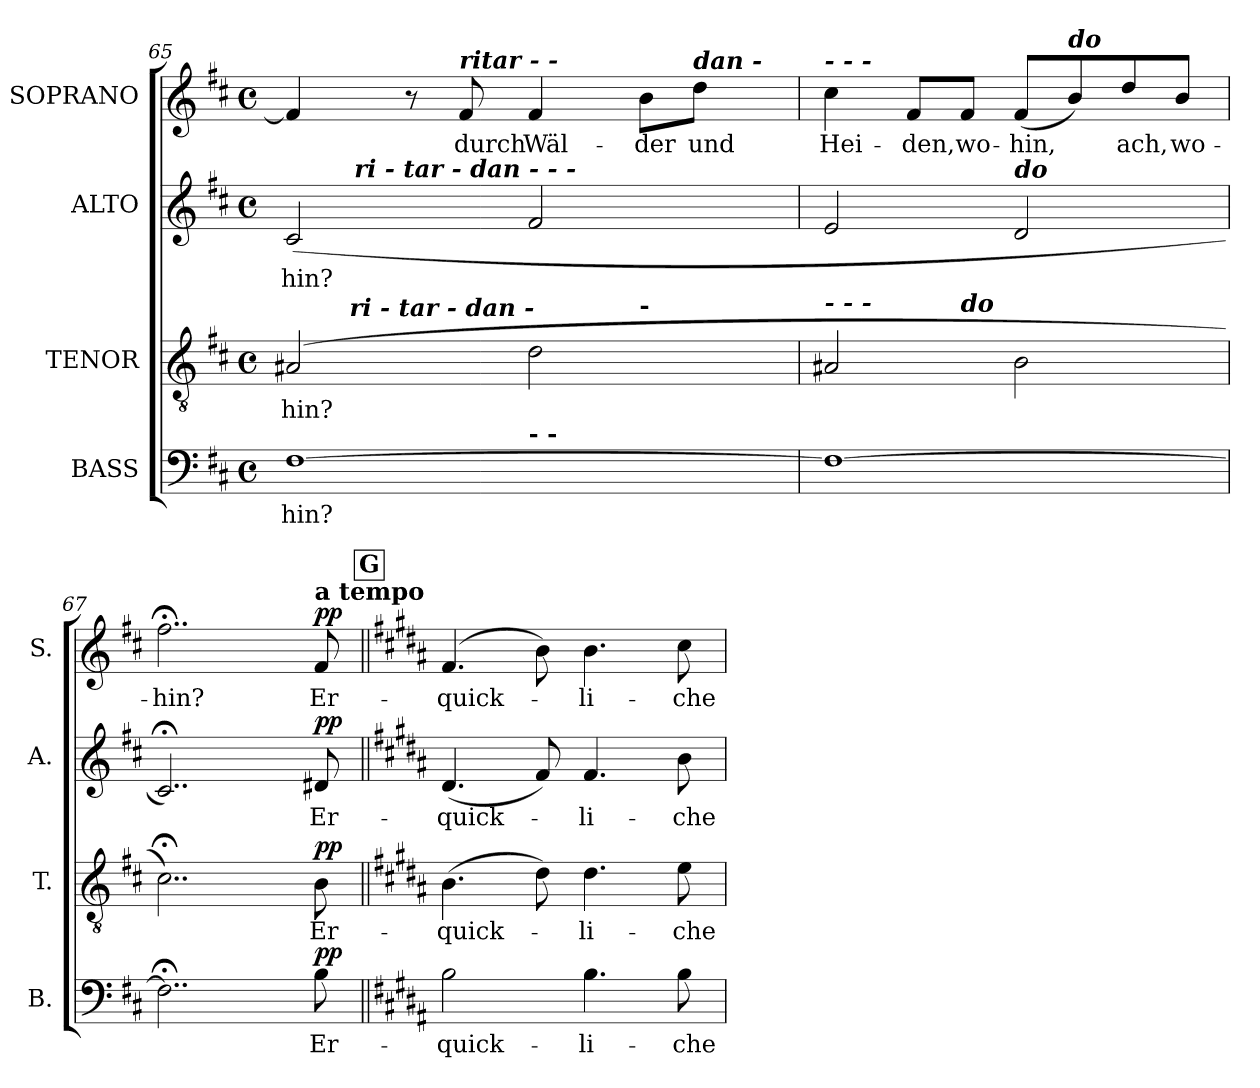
**kern	**text	**dynam	**kern	**text	**dynam	**kern	**text	**dynam	**kern	**text	**dynam
*part4	*part4	*part4	*part3	*part3	*part3	*part2	*part2	*part2	*part1	*part1	*part1
*staff4	*staff4	*staff4	*staff3	*staff3	*staff3	*staff2	*staff2	*staff2	*staff1	*staff1	*staff1
*I"BASS	*	*	*I"TENOR	*	*	*I"ALTO	*	*	*I"SOPRANO	*	*
*I'B.	*	*	*I'T.	*	*	*I'A.	*	*	*I'S.	*	*
*clefF4	*	*	*clefGv2	*	*	*clefG2	*	*	*clefG2	*	*
*	*	*	*ITrd7c12	*	*	*	*	*	*	*	*
*k[f#c#]	*	*	*k[f#c#]	*	*	*k[f#c#]	*	*	*k[f#c#]	*	*
*b:	*	*	*b:	*	*	*b:	*	*	*b:	*	*
*M4/4	*	*	*M4/4	*	*	*M4/4	*	*	*M4/4	*	*
*met(c)	*	*	*met(c)	*	*	*met(c)	*	*	*met(c)	*	*
=65	=65	=65	=65	=65	=65	=65	=65	=65	=65	=65	=65
!	!LO:LY:b:color=#000000	!	!	!	!	!	!	!	!	!	!
!	!	!	!	!LO:LY:b:color=#000000	!	!	!	!	!	!	!
!LO:TX:a:Bi:t=ritar     -      -      dan	!	!	!	!	!	!	!	!	!	!	!
!	!	!	!	!	!	!	!LO:LY:b:color=#000000	!	!	!	!
*^	*	*	*^	*	*	*^	*	*	*	*	*
*	*	*	*	*	*^	*	*	*	*	*	*	*	*	*
[>1F#i	2ryy	-hin?	.	(2AA#Xi/	8ryy	2.ryy	-hin?	.	(2c#i/	8ryy	-hin?	.	4f#i/]	.	.
.	.	.	.	.	256..ryy	.	.	.	.	128ryy	.	.	.	.	.
!	!	!	!	!	!LO:TX:a:Bi:t=ri   -   tar     -     dan   -	!	!	!	!	!	!	!	!	!	!
.	.	.	.	.	2ryy	.	.	.	.	.	.	.	.	.	.
.	.	.	.	.	.	.	.	.	.	1024ryy	.	.	.	.	.
!	!	!	!	!	!	!	!	!	!	!LO:TX:a:Bi:t=ri   -   tar     -     dan   -     -     -	!	!	!	!	!
.	.	.	.	.	.	.	.	.	.	2ryy	.	.	.	.	.
.	.	.	.	.	.	.	.	.	.	.	.	.	8r	.	.
!	!	!	!	!	!	!	!	!	!	!	!	!	!LO:TX:a:Bi:t=ritar     -     -	!	!
!	!	!	!	!	!	!	!	!	!	!	!	!	!	!LO:LY:b:color=#000000	!
.	.	.	.	.	.	.	.	.	.	.	.	.	8f#i/	durch	.
!	!LO:TX:a:B:t=-       -	!	!	!	!	!	!	!	!	!	!	!	!	!	!
!	!	!	!	!	!	!	!	!	!	!	!	!	!	!LO:LY:b:color=#000000	!
.	2ryy	.	.	2Di\	.	.	.	.	2f#i/	.	.	.	4f#i/	Wäl-	.
.	.	.	.	.	4ryy	.	.	.	.	.	.	.	.	.	.
.	.	.	.	.	.	.	.	.	.	4ryy	.	.	.	.	.
!	!	!	!	!	!	!LO:TX:a:B:t=-	!	!	!	!	!	!	!	!	!
!	!	!	!	!	!	!	!	!	!	!	!	!	!	!LO:LY:b:color=#000000	!
.	.	.	.	.	.	4ryy	.	.	.	.	.	.	8bi\L	-der	.
!	!	!	!	!	!	!	!	!	!	!	!	!	!LO:TX:a:Bi:t=dan  -	!	!
!	!	!	!	!	!	!	!	!	!	!	!	!	!	!LO:LY:b:color=#000000	!
.	.	.	.	.	.	.	.	.	.	.	.	.	8ddi\J	und	.
.	.	.	.	.	16ryy	.	.	.	.	.	.	.	.	.	.
.	.	.	.	.	.	.	.	.	.	16ryy	.	.	.	.	.
.	.	.	.	.	32ryy	.	.	.	.	.	.	.	.	.	.
.	.	.	.	.	.	.	.	.	.	32ryy	.	.	.	.	.
.	.	.	.	.	64ryy	.	.	.	.	.	.	.	.	.	.
.	.	.	.	.	.	.	.	.	.	64ryy	.	.	.	.	.
.	.	.	.	.	128ryy	.	.	.	.	.	.	.	.	.	.
.	.	.	.	.	.	.	.	.	.	256..ryy	.	.	.	.	.
.	.	.	.	.	1024ryy	.	.	.	.	.	.	.	.	.	.
*v	*v	*	*	*	*	*	*	*	*v	*v	*	*	*	*	*
*	*	*	*v	*v	*v	*	*	*	*	*	*	*	*
!!LO:PB:g=z
=66	=66	=66	=66	=66	=66	=66	=66	=66	=66	=66	=66
*^	*	*	*^	*	*	*^	*	*	*	*	*
*	*	*	*	*	*^	*	*	*	*	*	*	*	*	*
!	!	!	!	!	!	!	!	!	!	!	!	!	!LO:TX:a:Bi:t=-      -      -	!	!
!	!	!	!	!	!	!	!	!	!LO:TX:a:Bi:t=-      -      -	!	!	!	!	!	!
!	!	!	!	!LO:TX:a:Bi:t=-      -      -	!	!	!	!	!	!	!	!	!	!	!
!LO:TX:a:Bi:t=-     do	!	!	!	!	!	!	!	!	!	!	!	!	!	!	!
!	!	!	!	!	!	!	!	!	!	!	!	!	!	!LO:LY:b:color=#000000	!
*v	*v	*	*	*	*	*	*	*	*v	*v	*	*	*	*	*
*	*	*	*	*v	*v	*	*	*	*	*	*	*	*
1F#i_>	.	.	2AA#Xi/	4.ryy	.	.	2ei/	.	.	4cc#i\	Hei-	.
!	!	!	!	!	!	!	!	!	!	!	!LO:LY:b:color=#000000	!
.	.	.	.	.	.	.	.	.	.	8f#i/L	-den,	.
!	!	!	!	!LO:TX:a:Bi:t=do	!	!	!	!	!	!	!	!
!	!	!	!	!	!	!	!	!	!	!	!LO:LY:b:color=#000000	!
.	.	.	.	2ryy	.	.	.	.	.	8f#i/J	wo-	.
!	!	!	!	!	!	!	!LO:TX:a:Bi:t=do	!	!	!	!	!
!	!	!	!	!	!	!	!	!	!	!	!LO:LY:b:color=#000000	!
.	.	.	2BBi\	.	.	.	2di/	.	.	(8f#i/L	-hin,	.
!	!	!	!	!	!	!	!	!	!	!LO:TX:a:Bi:t=do	!	!
.	.	.	.	.	.	.	.	.	.	8bi/)	.	.
!	!	!	!	!	!	!	!	!	!	!	!LO:LY:b:color=#000000	!
.	.	.	.	.	.	.	.	.	.	8ddi/	ach,	.
!	!	!	!	!	!	!	!	!	!	!	!LO:LY:b:color=#000000	!
.	.	.	.	8ryy	.	.	.	.	.	8bi/J	wo-	.
*	*	*	*v	*v	*	*	*	*	*	*	*	*
=67	=67	=67	=67	=67	=67	=67	=67	=67	=67	=67	=67
*	*	*	*^	*	*	*	*	*	*	*	*
!	!	!	!	!	!	!	!	!	!	!	!LO:LY:b:color=#000000	!
*	*	*	*v	*v	*	*	*	*	*	*	*	*
2..F#;i\]	.	.	2..C#;i\)	.	.	2..c#;i/)	.	.	2..ff#;i\	-hin?	.
!	!LO:LY:b:color=#000000	!	!	!	!	!	!	!	!	!	!
!	!	!	!	!LO:LY:b:color=#000000	!	!	!	!	!	!	!
!	!	!	!	!	!	!	!LO:LY:b:color=#000000	!	!	!	!
!	!	!	!	!	!	!	!	!	!LO:TX:a:B:t=a tempo	!	!
!	!	!	!	!	!	!	!	!	!	!LO:LY:b:color=#000000	!
8Bi\	Er-	pp	8BBi\	Er-	pp	8d#Xi/	Er-	pp	8f#i/	Er-	pp
!!LO:REH:place=s1:B:color=#000000:enc=box:fs=17.415:t=G
=68||	=68||	=68||	=68||	=68||	=68||	=68||	=68||	=68||	=68||	=68||	=68||
*k[f#c#g#d#a#]	*	*	*k[f#c#g#d#a#]	*	*	*k[f#c#g#d#a#]	*	*	*k[f#c#g#d#a#]	*	*
*B:	*	*	*B:	*	*	*B:	*	*	*B:	*	*
!	!LO:LY:b:color=#000000	!	!	!	!	!	!	!	!	!	!
!	!	!	!	!LO:LY:b:color=#000000	!	!	!	!	!	!	!
!	!	!	!	!	!	!	!LO:LY:b:color=#000000	!	!	!	!
!	!	!	!	!	!	!	!	!	!	!LO:LY:b:color=#000000	!
2Bi\	-quick-	.	(4.BBi\	-quick-	.	(4.d#i/	-quick-	.	(4.f#i/	-quick-	.
.	.	.	8D#i\)	.	.	8f#i/)	.	.	8bi\)	.	.
!	!LO:LY:b:color=#000000	!	!	!	!	!	!	!	!	!	!
!	!	!	!	!LO:LY:b:color=#000000	!	!	!	!	!	!	!
!	!	!	!	!	!	!	!LO:LY:b:color=#000000	!	!	!	!
!	!	!	!	!	!	!	!	!	!	!LO:LY:b:color=#000000	!
4.Bi\	-li-	.	4.D#i\	-li-	.	4.f#i/	-li-	.	4.bi\	-li-	.
!	!LO:LY:b:color=#000000	!	!	!	!	!	!	!	!	!	!
!	!	!	!	!LO:LY:b:color=#000000	!	!	!	!	!	!	!
!	!	!	!	!	!	!	!LO:LY:b:color=#000000	!	!	!	!
!	!	!	!	!	!	!	!	!	!	!LO:LY:b:color=#000000	!
8Bi\	-che	.	8Ei\	-che	.	8bi\	-che	.	8cc#i\	-che	.
=	=	=	=	=	=	=	=	=	=	=	=
*-	*-	*-	*-	*-	*-	*-	*-	*-	*-	*-	*-
